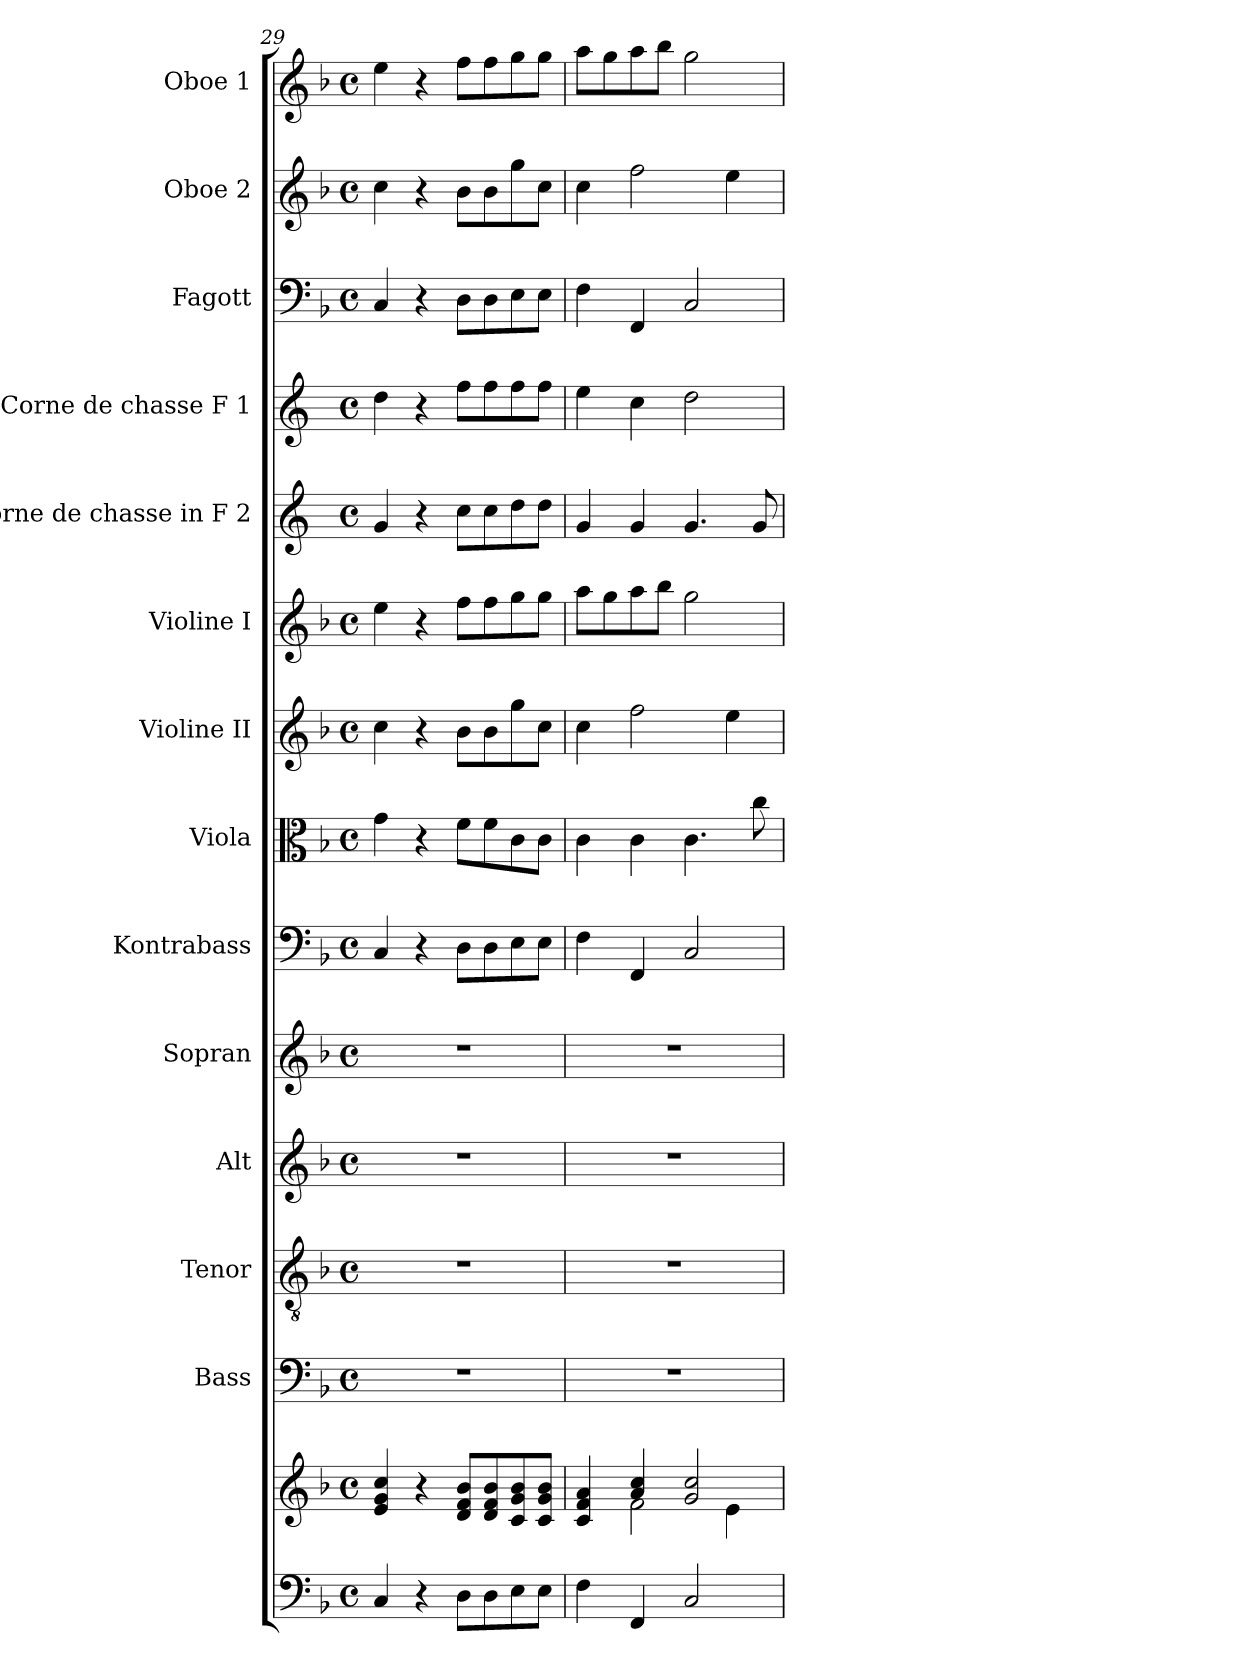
**kern	**kern	**kern	**kern	**kern	**kern	**kern	**kern	**kern	**kern	**kern	**kern	**kern	**kern	**kern
*part14	*part14	*part13	*part12	*part11	*part10	*part9	*part8	*part7	*part6	*part5	*part4	*part3	*part2	*part1
*staff15	*staff14	*staff13	*staff12	*staff11	*staff10	*staff9	*staff8	*staff7	*staff6	*staff5	*staff4	*staff3	*staff2	*staff1
*	*	*I"Bass	*I"Tenor	*I"Alt	*I"Sopran	*I"Kontrabass	*I"Viola	*I"Violine II	*I"Violine I	*I"Corne de chasse in F 2	*I"Corne de chasse F 1	*I"Fagott	*I"Oboe 2	*I"Oboe 1
*	*	*I'B.	*I'T.	*I'A.	*I'S.	*I'Kb.	*I'Vla.	*I'Vl. II	*I'Vl. I	*	*	*I'Fg.	*I'Ob. 2	*I'Ob. 1
*clefF4	*clefG2	*clefF4	*clefGv2	*clefG2	*clefG2	*clefF4	*clefC3	*clefG2	*clefG2	*clefG2	*clefG2	*clefF4	*clefG2	*clefG2
*	*	*	*	*	*	*ITrd7c12	*	*	*	*ITrd4c7	*ITrd4c7	*	*	*
*k[b-]	*k[b-]	*k[b-]	*k[b-]	*k[b-]	*k[b-]	*k[b-]	*k[b-]	*k[b-]	*k[b-]	*k[b-]	*k[b-]	*k[b-]	*k[b-]	*k[b-]
*F:	*F:	*F:	*F:	*F:	*F:	*F:	*F:	*F:	*F:	*F:	*F:	*F:	*F:	*F:
*M4/4	*M4/4	*M4/4	*M4/4	*M4/4	*M4/4	*M4/4	*M4/4	*M4/4	*M4/4	*M4/4	*M4/4	*M4/4	*M4/4	*M4/4
*met(c)	*met(c)	*met(c)	*met(c)	*met(c)	*met(c)	*met(c)	*met(c)	*met(c)	*met(c)	*met(c)	*met(c)	*met(c)	*met(c)	*met(c)
=29	=29	=29	=29	=29	=29	=29	=29	=29	=29	=29	=29	=29	=29	=29
4C/	4e/ 4g/ 4cc/	1r	1r	1r	1r	4CC/	4g\	4cc\	4ee\	4c/	4g\	4C/	4cc\	4ee\
4r	4r	.	.	.	.	4r	4r	4r	4r	4r	4r	4r	4r	4r
8D\L	8d/ 8f/ 8b-/L	.	.	.	.	8DD\L	8f\L	8b-\L	8ff\L	8f\L	8b-\L	8D\L	8b-\L	8ff\L
8D\	8d/ 8f/ 8b-/	.	.	.	.	8DD\	8f\	8b-\	8ff\	8f\	8b-\	8D\	8b-\	8ff\
8E\	8c/ 8g/ 8b-/	.	.	.	.	8EE\	8c\	8gg\	8gg\	8g\	8b-\	8E\	8gg\	8gg\
8E\J	8c/ 8g/ 8b-/J	.	.	.	.	8EE\J	8c\J	8cc\J	8gg\J	8g\J	8b-\J	8E\J	8cc\J	8gg\J
=30	=30	=30	=30	=30	=30	=30	=30	=30	=30	=30	=30	=30	=30	=30
*	*^	*	*	*	*	*	*	*	*	*	*	*	*	*
4F\	4c/ 4f/ 4a/	4ryy	1r	1r	1r	1r	4FF\	4c\	4cc\	8aa\L	4c/	4a\	4F\	4cc\	8aa\L
.	.	.	.	.	.	.	.	.	.	8gg\	.	.	.	.	8gg\
4FF/	4a/ 4cc/	2f\	.	.	.	.	4FFF/	4c\	2ff\	8aa\	4c/	4f\	4FF/	2ff\	8aa\
.	.	.	.	.	.	.	.	.	.	8bb-\J	.	.	.	.	8bb-\J
2C/	2g/ 2cc/	.	.	.	.	.	2CC/	4.c\	.	2gg\	4.c/	2g\	2C/	.	2gg\
.	.	4e\	.	.	.	.	.	.	4ee\	.	.	.	.	4ee\	.
.	.	.	.	.	.	.	.	8cc\	.	.	8c/	.	.	.	.
*	*v	*v	*	*	*	*	*	*	*	*	*	*	*	*	*
=	=	=	=	=	=	=	=	=	=	=	=	=	=	=
*-	*-	*-	*-	*-	*-	*-	*-	*-	*-	*-	*-	*-	*-	*-
